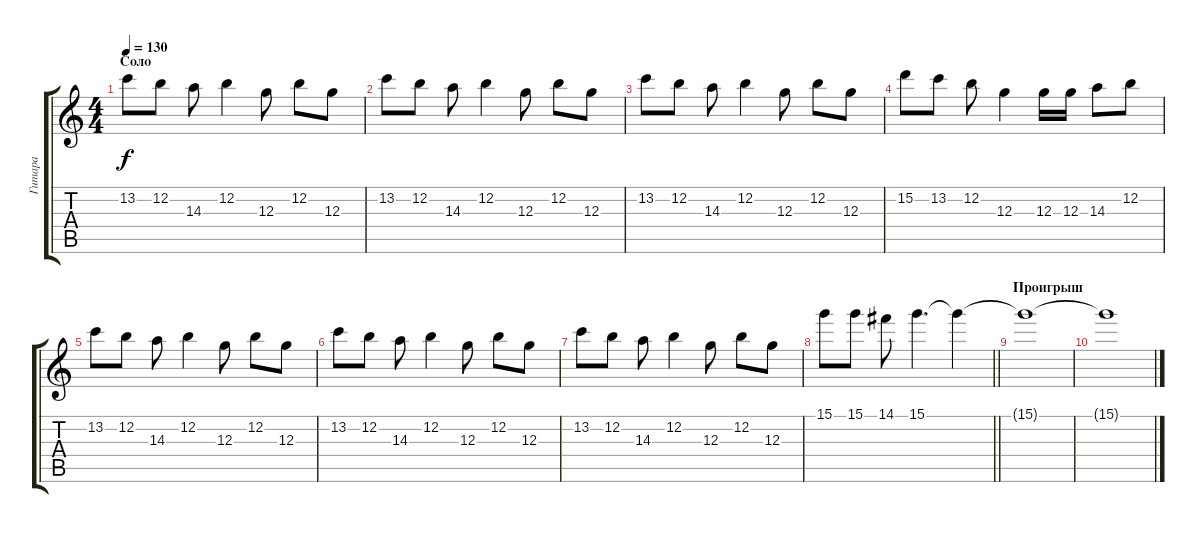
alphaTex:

\track ("Гитара" "Гитара") {instrument acousticguitarsteel}
\staff {score tabs}
\tuning (E4 B3 G3 D3 A2 E2) {hide}
\ts (4 4)
\section ("" "Соло")
\tempo 130
\clef g2
\ks c
13.2.8{dy f} 12.2.8 14.3.8 12.2.4 12.3.8 12.2.8 12.3.8 |
13.2.8 12.2.8 14.3.8 12.2.4 12.3.8 12.2.8 12.3.8 |
13.2.8 12.2.8 14.3.8 12.2.4 12.3.8 12.2.8 12.3.8 |
15.2.8 13.2.8 12.2.8 12.3.4 12.3.16 12.3.16 14.3.8 12.2.8 |
13.2.8 12.2.8 14.3.8 12.2.4 12.3.8 12.2.8 12.3.8 |
13.2.8 12.2.8 14.3.8 12.2.4 12.3.8 12.2.8 12.3.8 |
13.2.8 12.2.8 14.3.8 12.2.4 12.3.8 12.2.8 12.3.8 |
\barLineRight lightlight
15.1.8 15.1.8 14.1.8 15.1.4{d} 15.1{t}.4 |
\section ("" "Проигрыш")
15.1{t}.1{volume 0} |
15.1{t}.1
